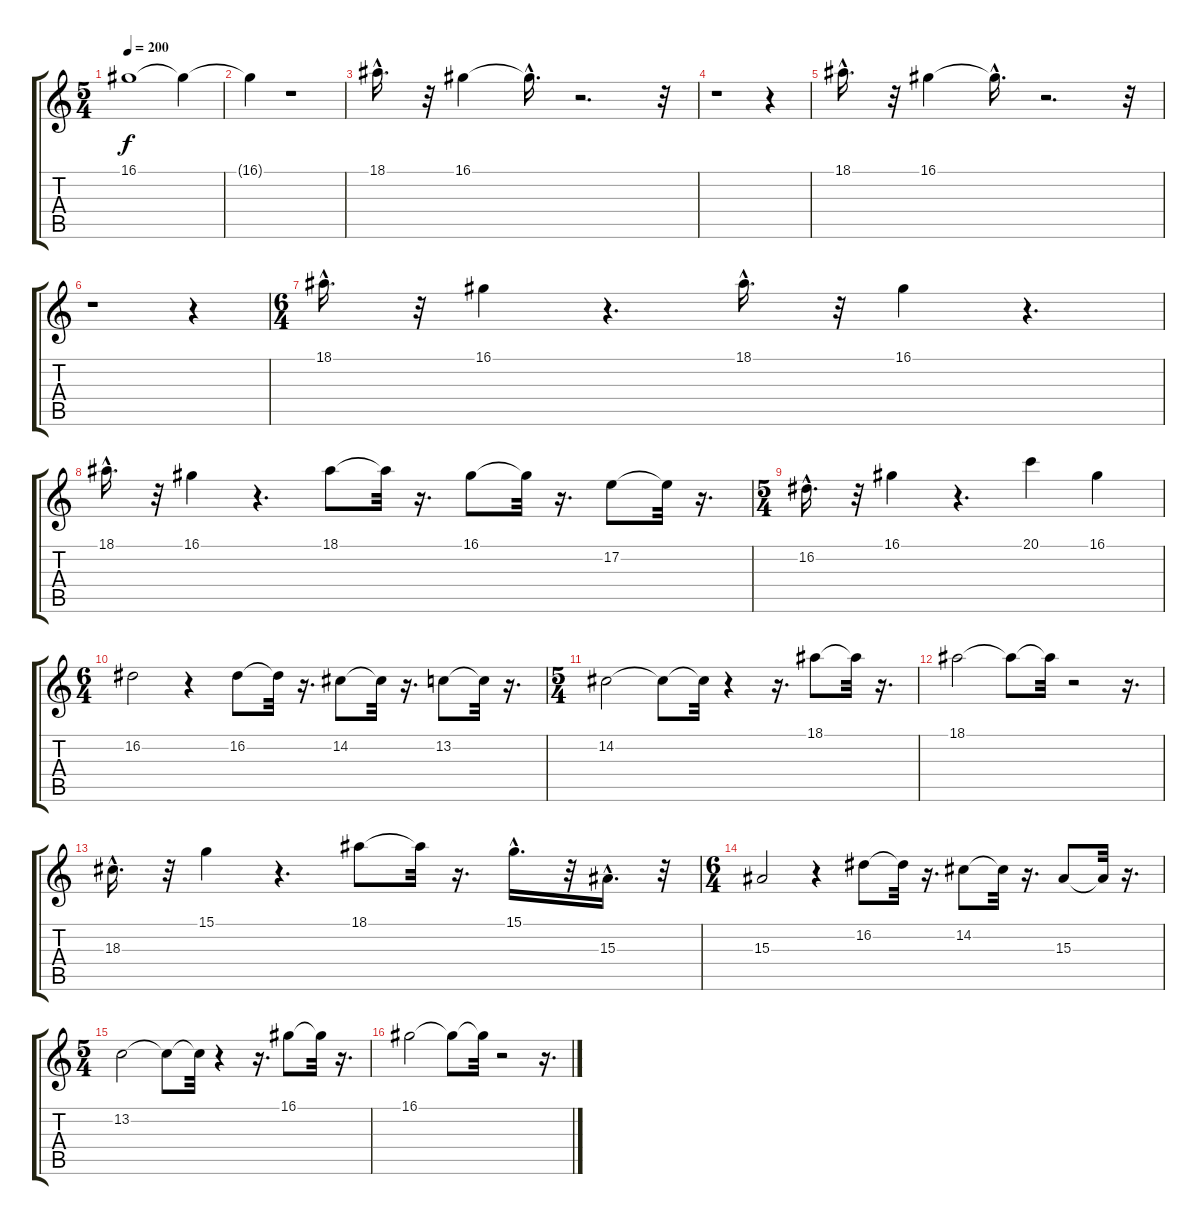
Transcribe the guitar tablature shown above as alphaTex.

\track "" {instrument recorder}
\staff {score tabs}
\tuning (E4 B3 G3 D3 A2 E2) {hide}
\ts (5 4)
\tempo 200
\clef g2
\ks c
16.1.1{dy f} 16.1{t}.4 |
16.1{t}.4 r.1 |
18.1{hac}.16{d} r.32 16.1.4 16.1{hac t}.16{d} r.2{d} r.32 |
r.1 r.4 |
18.1{hac}.16{d} r.32 16.1.4 16.1{hac t}.16{d} r.2{d} r.32 |
r.1 r.4 |
\ts (6 4)
18.1{hac}.16{d} r.32 16.1.4 r.4{d} 18.1{hac}.16{d} r.32 16.1.4 r.4{d} |
18.1{hac}.16{d} r.32 16.1.4 r.4{d} 18.1.8 18.1{t}.32 r.16{d} 16.1.8 16.1{t}.32 r.16{d} 17.2.8 17.2{t}.32 r.16{d} |
\ts (5 4)
16.2{hac}.16{d} r.32 16.1.4 r.4{d} 20.1.4 16.1.4 |
\ts (6 4)
16.2.2 r.4 16.2.8 16.2{t}.32 r.16{d} 14.2.8 14.2{t}.32 r.16{d} 13.2.8 13.2{t}.32 r.16{d} |
\ts (5 4)
14.2.2 14.2{t}.8 14.2{t}.32 r.4 r.16{d} 18.1.8 18.1{t}.32 r.16{d} |
18.1.2 18.1{t}.8 18.1{t}.32 r.2 r.16{d} |
18.3{hac}.16{d} r.32 15.1.4 r.4{d} 18.1.8 18.1{t}.32 r.16{d} 15.1{hac}.16{d} r.32 15.3{hac}.16{d} r.32 |
\ts (6 4)
15.3.2 r.4 16.2.8 16.2{t}.32 r.16{d} 14.2.8 14.2{t}.32 r.16{d} 15.3.8 15.3{t}.32 r.16{d} |
\ts (5 4)
13.2.2 13.2{t}.8 13.2{t}.32 r.4 r.16{d} 16.1.8 16.1{t}.32 r.16{d} |
16.1.2 16.1{t}.8 16.1{t}.32 r.2 r.16{d}
